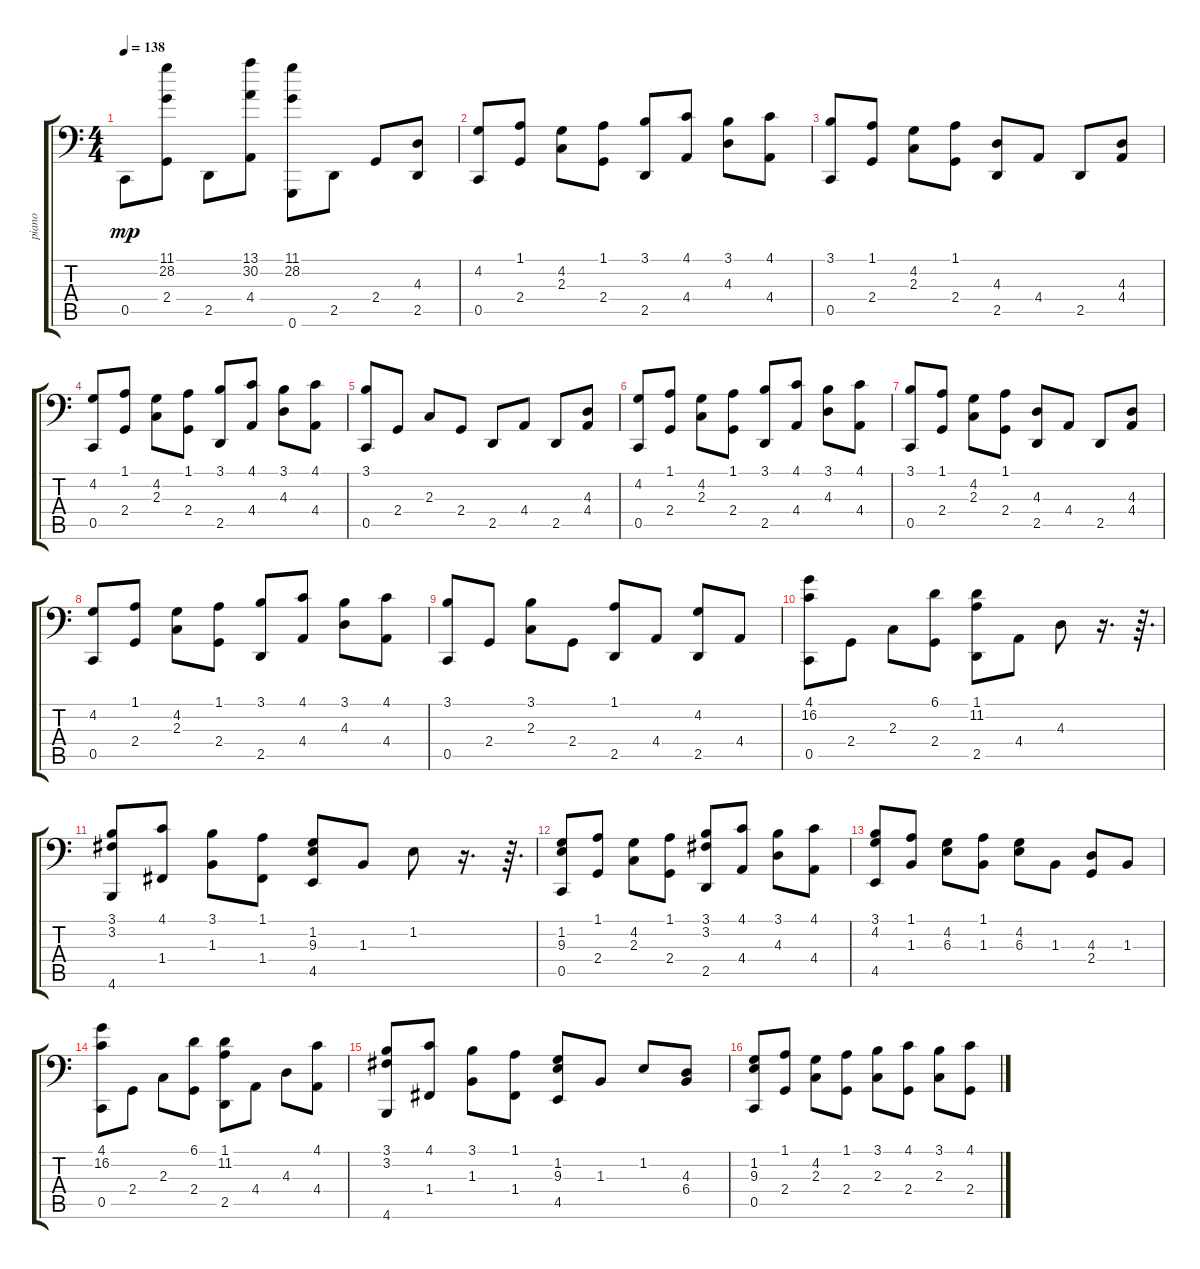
\track ("piano" "piano") {instrument acousticgrandpiano}
\staff {score tabs}
\tuning (Ab3 Eb3 Bb2 F2 C2 G1) {hide}
\ts (4 4)
\tempo 138
\clef f4
\ks c
0.5.8{dy mp} (11.1 28.2 2.4).8 2.5.8 (13.1 30.2 4.4).8 (11.1 28.2 0.6).8 2.5.8 2.4.8 (4.3 2.5).8 |
(4.2 0.5).8 (1.1 2.4).8 (4.2 2.3).8 (1.1 2.4).8 (3.1 2.5).8 (4.1 4.4).8 (3.1 4.3).8 (4.1 4.4).8 |
(3.1 0.5).8 (1.1 2.4).8 (4.2 2.3).8 (1.1 2.4).8 (4.3 2.5).8 4.4.8 2.5.8 (4.3 4.4).8 |
(4.2 0.5).8 (1.1 2.4).8 (4.2 2.3).8 (1.1 2.4).8 (3.1 2.5).8 (4.1 4.4).8 (3.1 4.3).8 (4.1 4.4).8 |
(3.1 0.5).8 2.4.8 2.3.8 2.4.8 2.5.8 4.4.8 2.5.8 (4.3 4.4).8 |
(4.2 0.5).8 (1.1 2.4).8 (4.2 2.3).8 (1.1 2.4).8 (3.1 2.5).8 (4.1 4.4).8 (3.1 4.3).8 (4.1 4.4).8 |
(3.1 0.5).8 (1.1 2.4).8 (4.2 2.3).8 (1.1 2.4).8 (4.3 2.5).8 4.4.8 2.5.8 (4.3 4.4).8 |
(4.2 0.5).8 (1.1 2.4).8 (4.2 2.3).8 (1.1 2.4).8 (3.1 2.5).8 (4.1 4.4).8 (3.1 4.3).8 (4.1 4.4).8 |
(3.1 0.5).8 2.4.8 (3.1 2.3).8 2.4.8 (1.1 2.5).8 4.4.8 (4.2 2.5).8 4.4.8 |
(4.1 16.2 0.5).8 2.4.8 2.3.8 (6.1 2.4).8 (1.1 11.2 2.5).8 4.4.8 4.3.8 r.16{d} r.64{d} |
(3.1 3.2 4.6).8 (4.1 1.4).8 (3.1 1.3).8 (1.1 1.4).8 (1.2 9.3 4.5).8 1.3.8 1.2.8 r.16{d} r.64{d} |
(1.2 9.3 0.5).8 (1.1 2.4).8 (4.2 2.3).8 (1.1 2.4).8 (3.1 3.2 2.5).8 (4.1 4.4).8 (3.1 4.3).8 (4.1 4.4).8 |
(3.1 4.2 4.5).8 (1.1 1.3).8 (4.2 6.3).8 (1.1 1.3).8 (4.2 6.3).8 1.3.8 (4.3 2.4).8 1.3.8 |
(4.1 16.2 0.5).8 2.4.8 2.3.8 (6.1 2.4).8 (1.1 11.2 2.5).8 4.4.8 4.3.8 (4.1 4.4).8 |
(3.1 3.2 4.6).8 (4.1 1.4).8 (3.1 1.3).8 (1.1 1.4).8 (1.2 9.3 4.5).8 1.3.8 1.2.8 (4.3 6.4).8 |
(1.2 9.3 0.5).8 (1.1 2.4).8 (4.2 2.3).8 (1.1 2.4).8 (3.1 2.3).8 (4.1 2.4).8 (3.1 2.3).8 (4.1 2.4).8
